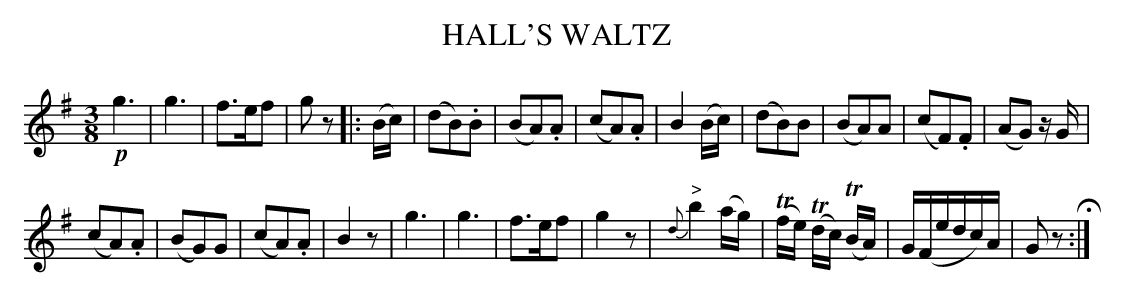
X:1
T: HALL'S WALTZ
M: 3/8
L: 1/16
K: G
!p!g6 | g6 | f3ef2 | g2z2 |: (Bc) |\
(d2B2).B2 | (B2A2).A2 | (c2A2).A2 | B4 (Bc) |\
(d2B2)B2 | (B2A2)A2 | (c2F2).F2 | (A2G2) zG |
(c2A2).A2 | (B2G2)G2 | (c2A2).A2 | B4z2 |\
g6 | g6 | f3ef2 | g4z2 |\
{d}"^>"b4 (ag) | (Tfe) (Tdc) (TBA) | G(Fedc)A | G2 z2 H:|
